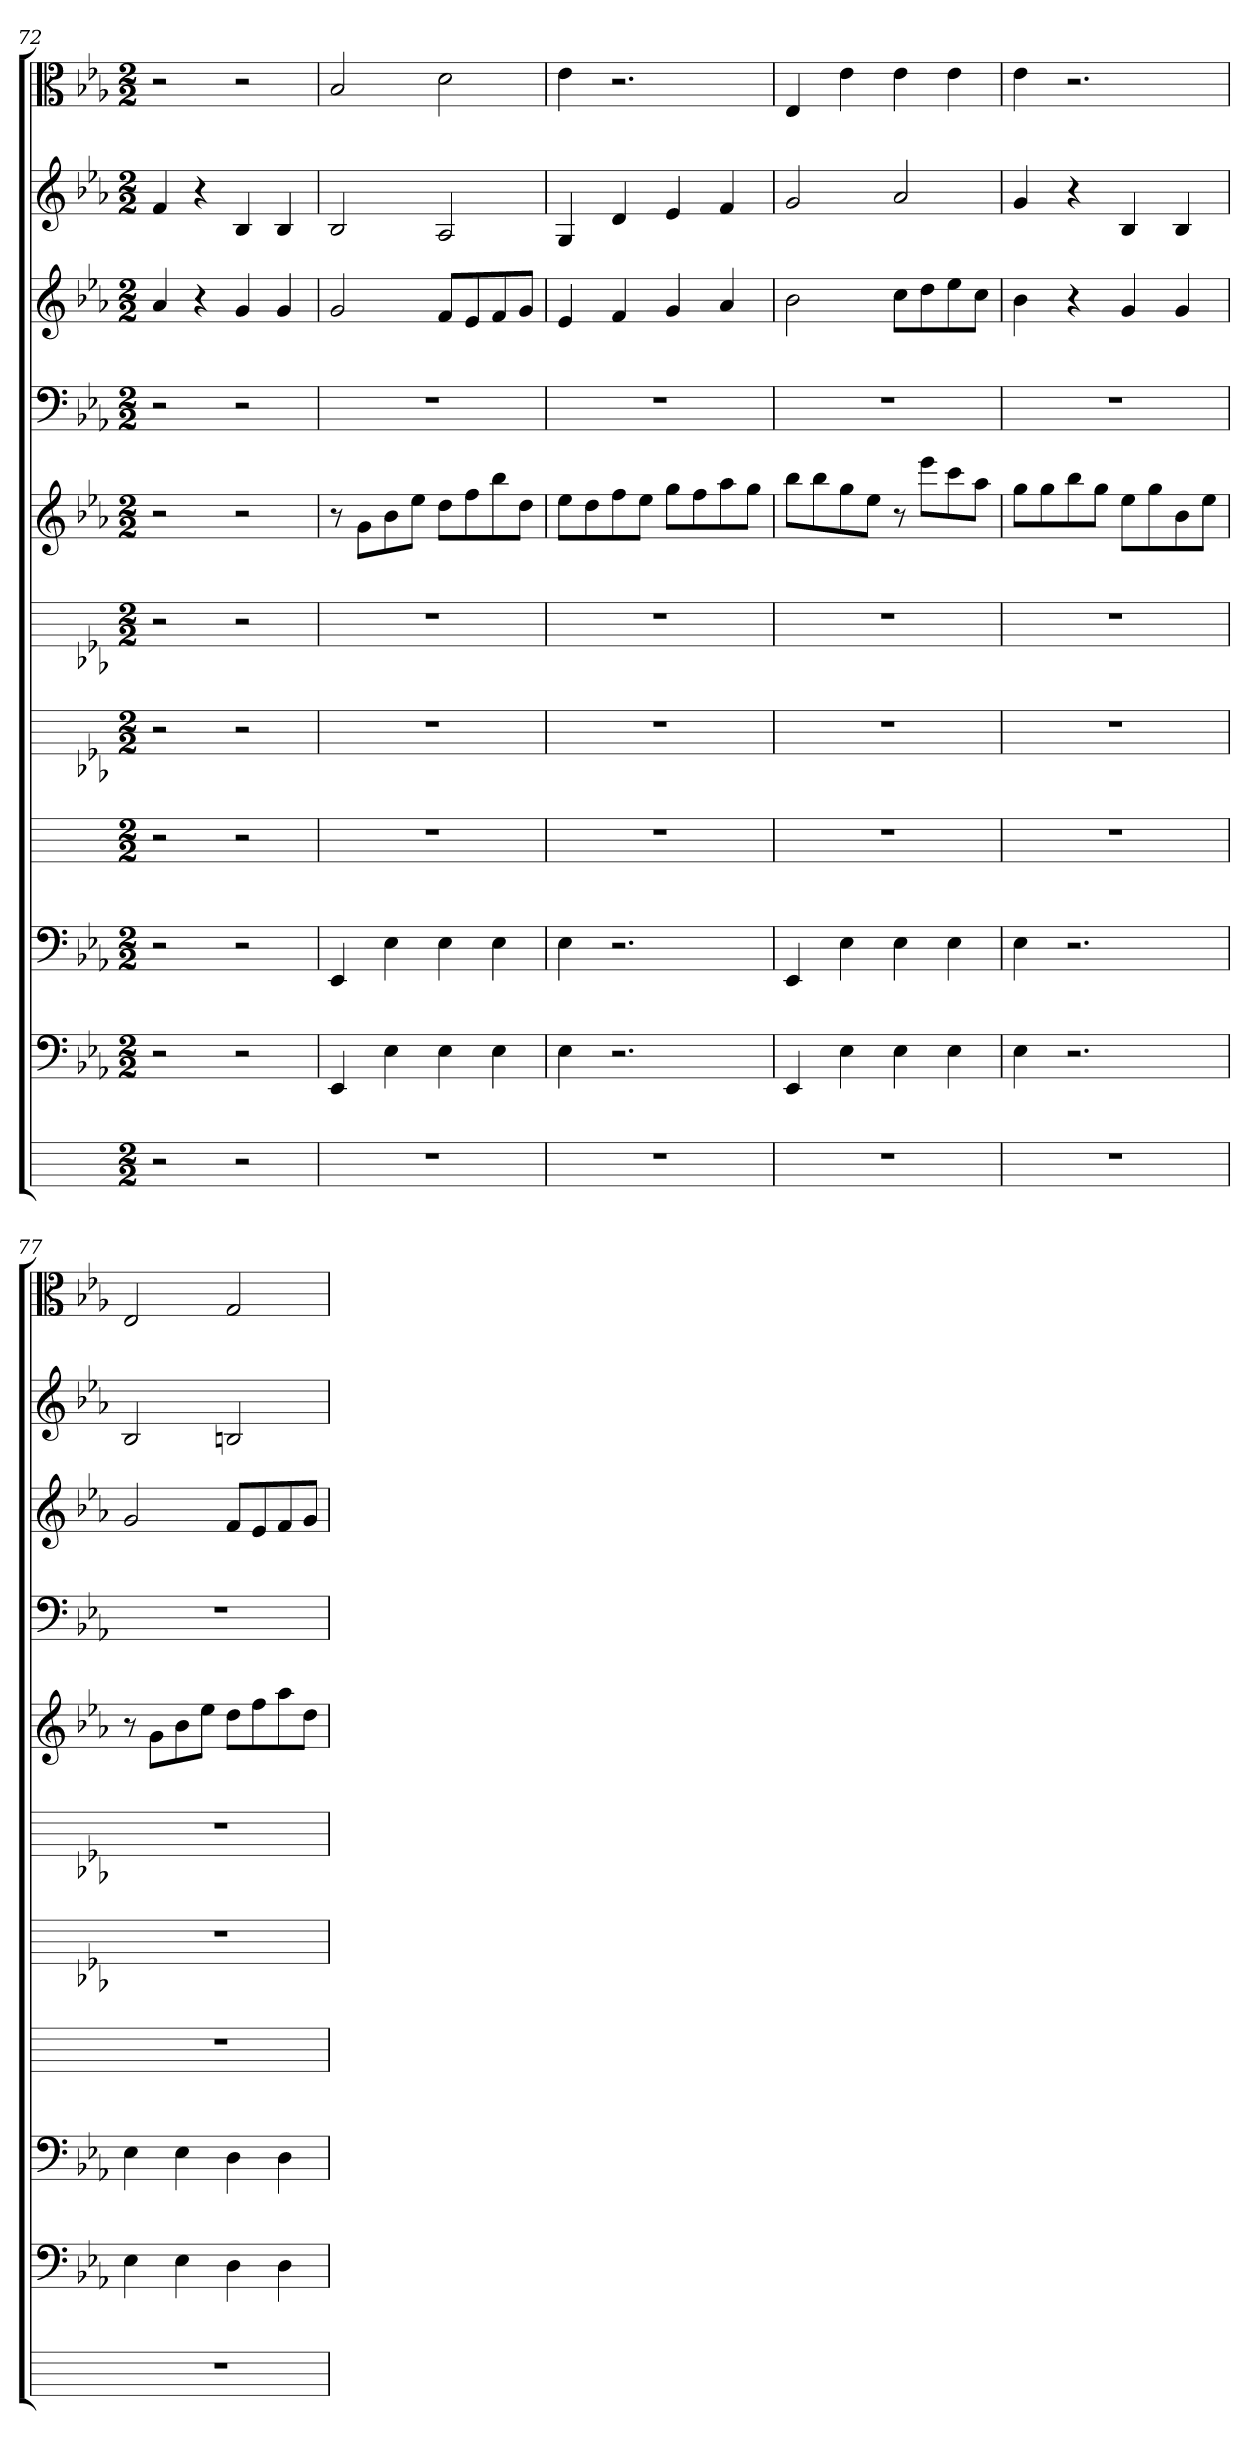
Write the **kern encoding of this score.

**kern	**kern	**kern	**kern	**kern	**kern	**kern	**kern	**kern	**kern	**kern
*part11	*part10	*part9	*part8	*part7	*part6	*part5	*part4	*part3	*part2	*part1
*staff11	*staff10	*staff9	*staff8	*staff7	*staff6	*staff5	*staff4	*staff3	*staff2	*staff1
*	*clefF4	*clefF4	*	*	*	*	*clefF4	*	*	*clefC3
*k[]	*k[b-e-a-]	*k[b-e-a-]	*k[]	*k[b-e-a-]	*k[b-e-a-]	*k[b-e-a-]	*k[b-e-a-]	*k[b-e-a-]	*k[b-e-a-]	*k[b-e-a-]
*M2/2	*M2/2	*M2/2	*M2/2	*M2/2	*M2/2	*M2/2	*M2/2	*M2/2	*M2/2	*M2/2
=72	=72	=72	=72	=72	=72	=72	=72	=72	=72	=72
2r	2r	2r	2r	2r	2r	2r	2r	4a-	4f	2r
.	.	.	.	.	.	.	.	4r	4r	.
2r	2r	2r	2r	2r	2r	2r	2r	4g	4B-	2r
.	.	.	.	.	.	.	.	4g	4B-	.
=73	=73	=73	=73	=73	=73	=73	=73	=73	=73	=73
1r	4EE-	4EE-	1r	1r	1r	8r	1r	2g	2B-	2B-
.	.	.	.	.	.	8gL	.	.	.	.
.	4E-	4E-	.	.	.	8b-	.	.	.	.
.	.	.	.	.	.	8ee-J	.	.	.	.
.	4E-	4E-	.	.	.	8ddL	.	8fL	2A-	2d
.	.	.	.	.	.	8ff	.	8e-	.	.
.	4E-	4E-	.	.	.	8bb-	.	8f	.	.
.	.	.	.	.	.	8ddJ	.	8gJ	.	.
=74	=74	=74	=74	=74	=74	=74	=74	=74	=74	=74
1r	4E-	4E-	1r	1r	1r	8ee-L	1r	4e-	4G	4e-
.	.	.	.	.	.	8dd	.	.	.	.
.	2.r	2.r	.	.	.	8ff	.	4f	4d	2.r
.	.	.	.	.	.	8ee-J	.	.	.	.
.	.	.	.	.	.	8ggL	.	4g	4e-	.
.	.	.	.	.	.	8ff	.	.	.	.
.	.	.	.	.	.	8aa-	.	4a-	4f	.
.	.	.	.	.	.	8ggJ	.	.	.	.
=75	=75	=75	=75	=75	=75	=75	=75	=75	=75	=75
1r	4EE-	4EE-	1r	1r	1r	8bb-L	1r	2b-	2g	4E-
.	.	.	.	.	.	8bb-	.	.	.	.
.	4E-	4E-	.	.	.	8gg	.	.	.	4e-
.	.	.	.	.	.	8ee-J	.	.	.	.
.	4E-	4E-	.	.	.	8r	.	8ccL	2a-	4e-
.	.	.	.	.	.	8eee-L	.	8dd	.	.
.	4E-	4E-	.	.	.	8ccc	.	8ee-	.	4e-
.	.	.	.	.	.	8aa-J	.	8ccJ	.	.
=76	=76	=76	=76	=76	=76	=76	=76	=76	=76	=76
1r	4E-	4E-	1r	1r	1r	8ggL	1r	4b-	4g	4e-
.	.	.	.	.	.	8gg	.	.	.	.
.	2.r	2.r	.	.	.	8bb-	.	4r	4r	2.r
.	.	.	.	.	.	8ggJ	.	.	.	.
.	.	.	.	.	.	8ee-L	.	4g	4B-	.
.	.	.	.	.	.	8gg	.	.	.	.
.	.	.	.	.	.	8b-	.	4g	4B-	.
.	.	.	.	.	.	8ee-J	.	.	.	.
=77	=77	=77	=77	=77	=77	=77	=77	=77	=77	=77
1r	4E-	4E-	1r	1r	1r	8r	1r	2g	2B-	2E-
.	.	.	.	.	.	8gL	.	.	.	.
.	4E-	4E-	.	.	.	8b-	.	.	.	.
.	.	.	.	.	.	8ee-J	.	.	.	.
.	4D	4D	.	.	.	8ddL	.	8fL	2Bn	2G
.	.	.	.	.	.	8ff	.	8e-	.	.
.	4D	4D	.	.	.	8aa-	.	8f	.	.
.	.	.	.	.	.	8ddJ	.	8gJ	.	.
=	=	=	=	=	=	=	=	=	=	=
*-	*-	*-	*-	*-	*-	*-	*-	*-	*-	*-
